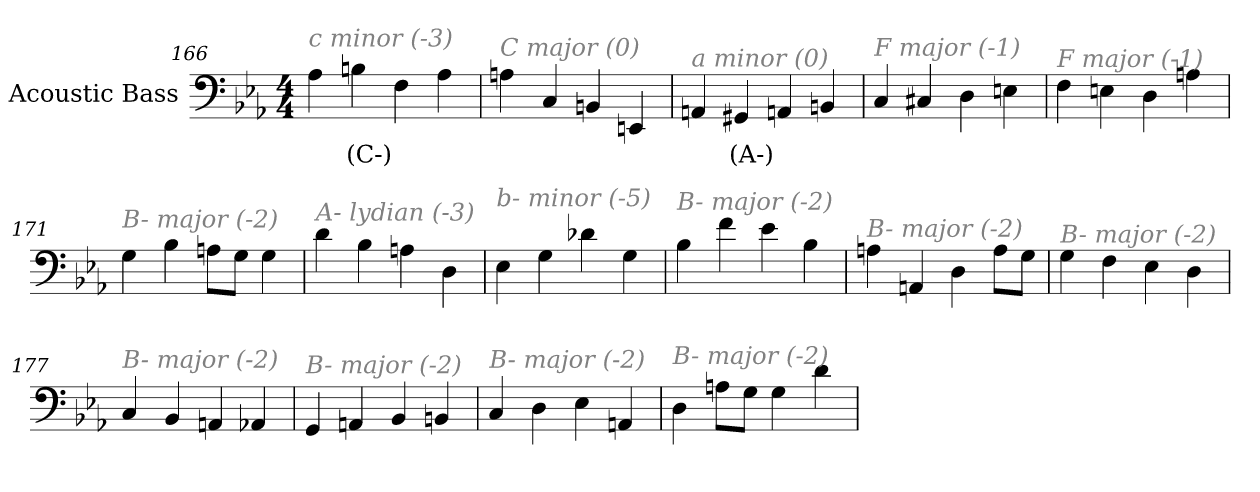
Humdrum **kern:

**kern	**text
*part1	*part1
*staff1	*staff1
*I"Acoustic Bass	*
*clefF4	*
*ITrd7c12	*
*k[b-e-a-]	*
*E-:	*
*M4/4	*
=166	=166
!LO:TX:i:color=#808080:t=c minor (-3)	!
4AA-	.
4BBni	(C-)
4FF	.
4AA-	.
=167	=167
!LO:TX:i:color=#808080:t=C major (0)	!
4AAn	.
4CC	.
4BBBn	.
4EEEn	.
=168	=168
!LO:TX:i:color=#808080:t=a minor (0)	!
4AAAn	.
4GGG#Xi	(A-)
4AAAn	.
4BBBn	.
=169	=169
!LO:TX:i:color=#808080:t=F major (-1)	!
4CC	.
4CC#X	.
4DD	.
4EEn	.
=170	=170
!LO:TX:i:color=#808080:t=F major (-1)	!
4FF	.
4EEn	.
4DD	.
4AAn	.
=171	=171
!LO:TX:i:color=#808080:t=B- major (-2)	!
4GG	.
4BB-	.
8AAnL	.
8GGJ	.
4GG	.
=172	=172
!LO:TX:i:color=#808080:t=A- lydian (-3)	!
4D	.
4BB-	.
4AAn	.
4DD	.
=173	=173
!LO:TX:i:color=#808080:t=b- minor (-5)	!
4EE-	.
4GG	.
4D-X	.
4GG	.
=174	=174
!LO:TX:i:color=#808080:t=B- major (-2)	!
4BB-	.
4F	.
4E-	.
4BB-	.
=175	=175
!LO:TX:i:color=#808080:t=B- major (-2)	!
4AAn	.
4AAAn	.
4DD	.
8AAL	.
8GGJ	.
=176	=176
!LO:TX:i:color=#808080:t=B- major (-2)	!
4GG	.
4FF	.
4EE-	.
4DD	.
=177	=177
!LO:TX:i:color=#808080:t=B- major (-2)	!
4CC	.
4BBB-	.
4AAAn	.
4AAA-X	.
=178	=178
!LO:TX:i:color=#808080:t=B- major (-2)	!
4GGG	.
4AAAn	.
4BBB-	.
4BBBn	.
=179	=179
!LO:TX:i:color=#808080:t=B- major (-2)	!
4CC	.
4DD	.
4EE-	.
4AAAn	.
=180	=180
!LO:TX:i:color=#808080:t=B- major (-2)	!
4DD	.
8AAnL	.
8GGJ	.
4GG	.
4D	.
=	=
*-	*-
